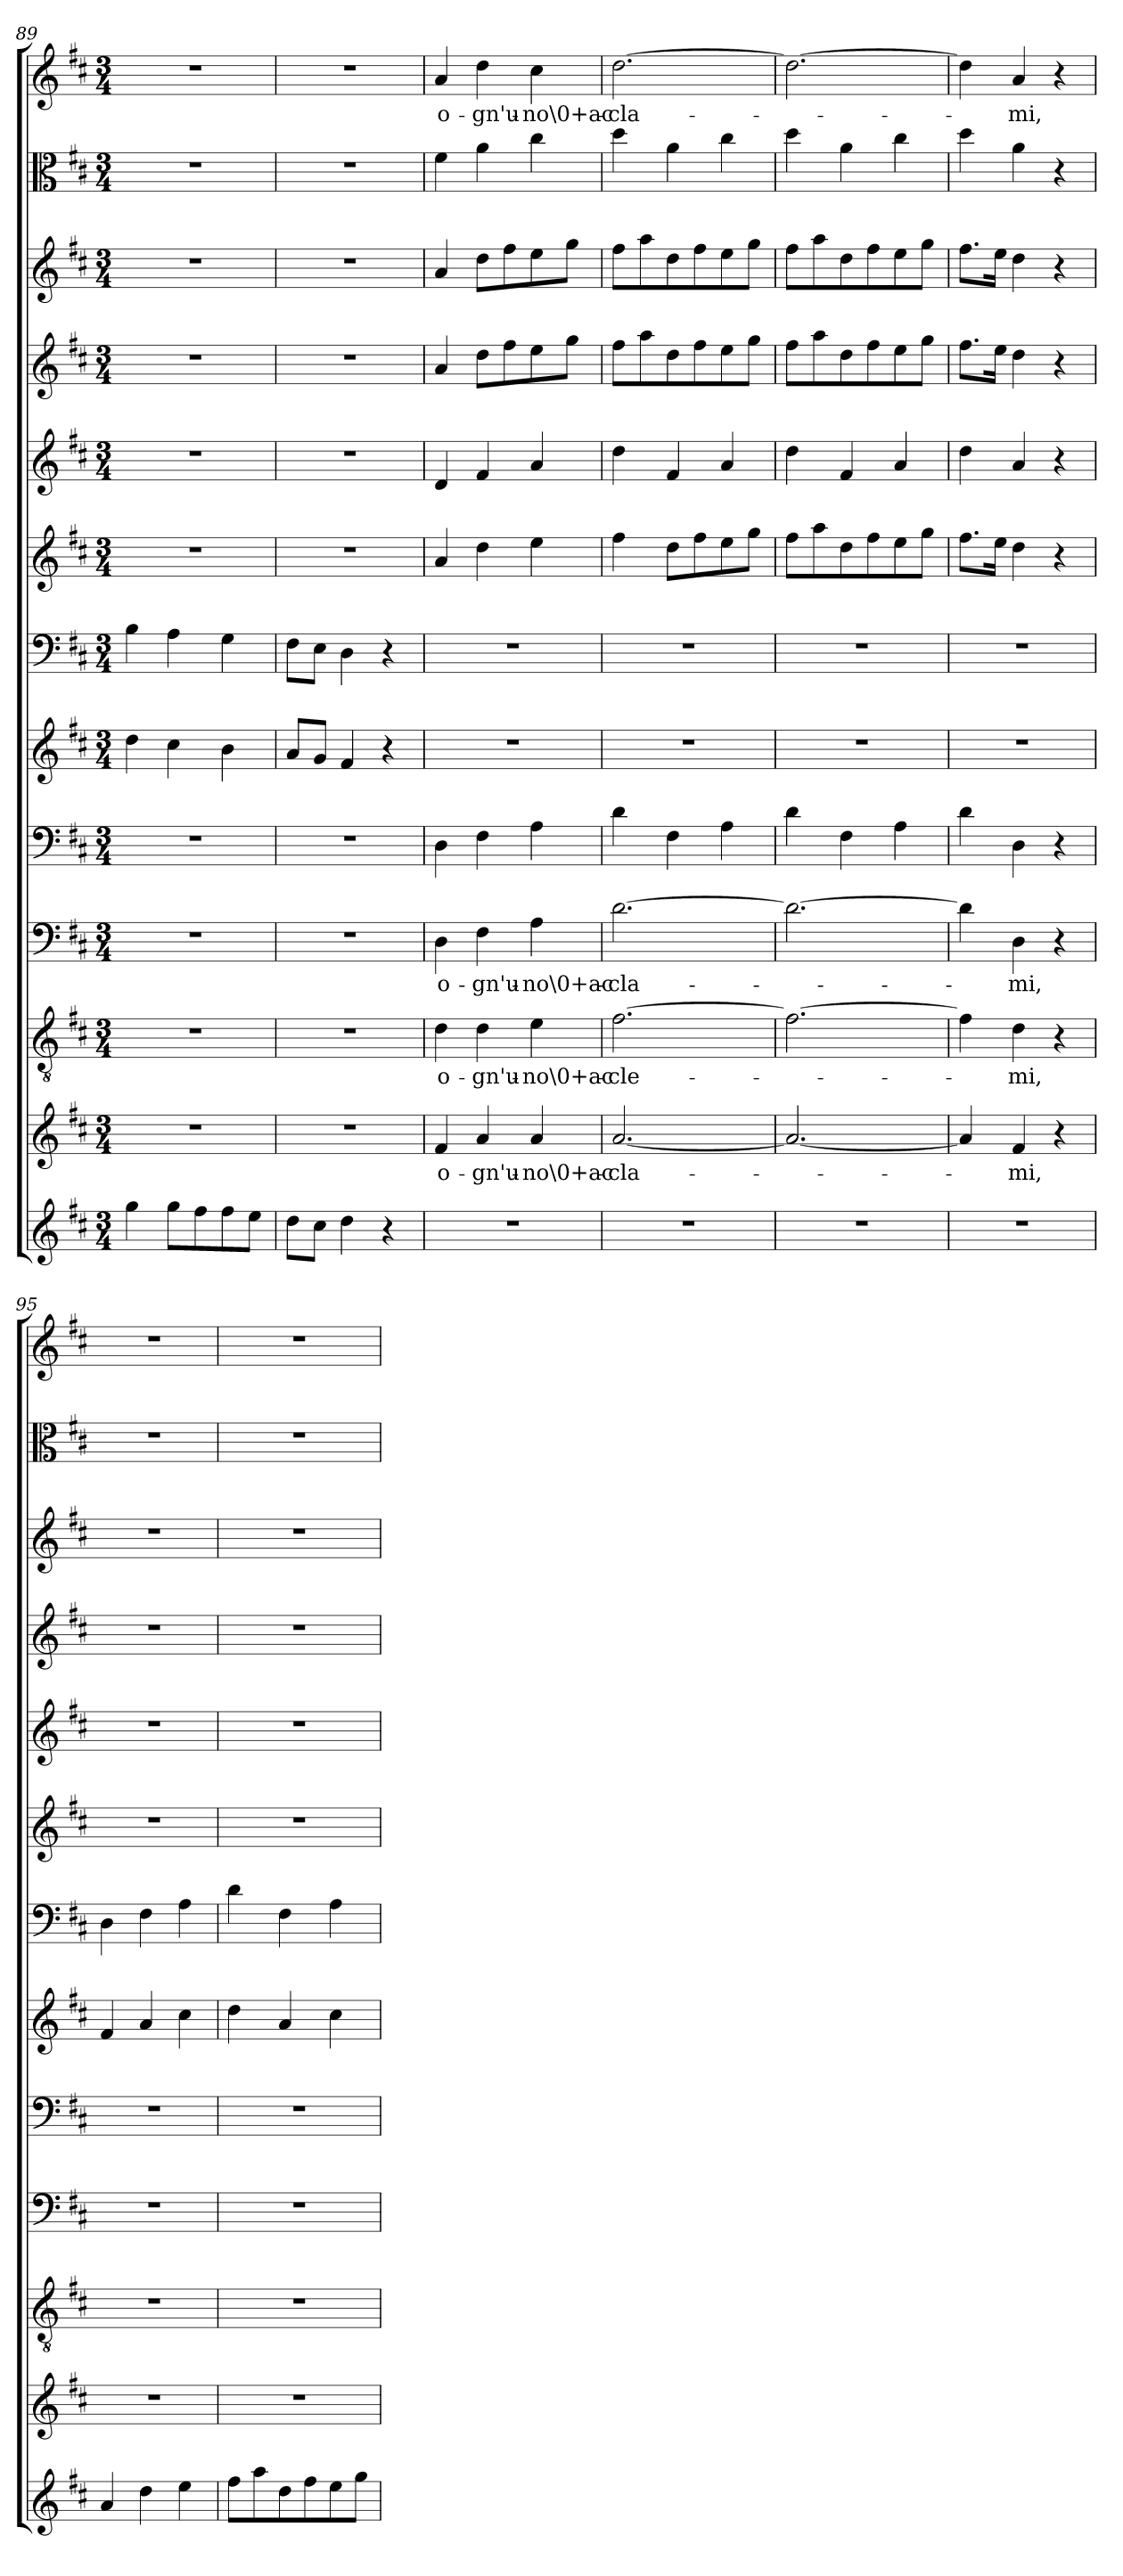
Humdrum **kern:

**kern	**kern	**text	**kern	**text	**kern	**text	**kern	**kern	**kern	**kern	**kern	**kern	**kern	**kern	**kern	**text
*part13	*part12	*part12	*part11	*part11	*part10	*part10	*part9	*part8	*part7	*part6	*part5	*part4	*part3	*part2	*part1	*part1
*staff13	*staff12	*staff12	*staff11	*staff11	*staff10	*staff10	*staff9	*staff8	*staff7	*staff6	*staff5	*staff4	*staff3	*staff2	*staff1	*staff1
*clefG2	*clefG2	*	*clefGv2	*	*clefF4	*	*clefF4	*clefG2	*clefF4	*clefG2	*clefG2	*clefG2	*clefG2	*clefC3	*clefG2	*
*k[f#c#]	*k[f#c#]	*	*k[f#c#]	*	*k[f#c#]	*	*k[f#c#]	*k[f#c#]	*k[f#c#]	*k[f#c#]	*k[f#c#]	*k[f#c#]	*k[f#c#]	*k[f#c#]	*k[f#c#]	*
*D:	*D:	*	*D:	*	*D:	*	*D:	*D:	*D:	*D:	*D:	*D:	*D:	*D:	*D:	*
*M3/4	*M3/4	*	*M3/4	*	*M3/4	*	*M3/4	*M3/4	*M3/4	*M3/4	*M3/4	*M3/4	*M3/4	*M3/4	*M3/4	*
=89	=89	=89	=89	=89	=89	=89	=89	=89	=89	=89	=89	=89	=89	=89	=89	=89
4gg\	2.r	.	2.r	.	2.r	.	2.r	4dd\	4B\	2.r	2.r	2.r	2.r	2.r	2.r	.
8gg\L	.	.	.	.	.	.	.	4cc#\	4A\	.	.	.	.	.	.	.
8ff#\	.	.	.	.	.	.	.	.	.	.	.	.	.	.	.	.
8ff#\	.	.	.	.	.	.	.	4b\	4G\	.	.	.	.	.	.	.
8ee\J	.	.	.	.	.	.	.	.	.	.	.	.	.	.	.	.
=90	=90	=90	=90	=90	=90	=90	=90	=90	=90	=90	=90	=90	=90	=90	=90	=90
8dd\L	2.r	.	2.r	.	2.r	.	2.r	8a/L	8F#\L	2.r	2.r	2.r	2.r	2.r	2.r	.
8cc#\J	.	.	.	.	.	.	.	8g/J	8E\J	.	.	.	.	.	.	.
4dd\	.	.	.	.	.	.	.	4f#/	4D\	.	.	.	.	.	.	.
4r	.	.	.	.	.	.	.	4r	4r	.	.	.	.	.	.	.
=91	=91	=91	=91	=91	=91	=91	=91	=91	=91	=91	=91	=91	=91	=91	=91	=91
2.r	4f#/	o-	4d\	o-	4D\	o-	4D\	2.r	2.r	4a/	4d/	4a/	4a/	4f#\	4a/	o-
.	4a/	-gn'u-	4d\	-gn'u-	4F#\	-gn'u-	4F#\	.	.	4dd\	4f#/	8dd\L	8dd\L	4a\	4dd\	-gn'u-
.	.	.	.	.	.	.	.	.	.	.	.	8ff#\	8ff#\	.	.	.
.	4a/	-no\0+ac-	4e\	-no\0+ac-	4A\	-no\0+ac-	4A\	.	.	4ee\	4a/	8ee\	8ee\	4cc#\	4cc#\	-no\0+ac-
.	.	.	.	.	.	.	.	.	.	.	.	8gg\J	8gg\J	.	.	.
=92	=92	=92	=92	=92	=92	=92	=92	=92	=92	=92	=92	=92	=92	=92	=92	=92
2.r	[2.a/	-cla-	[2.f#\	-cle-	[2.d\	-cla-	4d\	2.r	2.r	4ff#\	4dd\	8ff#\L	8ff#\L	4dd\	[2.dd\	-cla-
.	.	.	.	.	.	.	.	.	.	.	.	8aa\	8aa\	.	.	.
.	.	.	.	.	.	.	4F#\	.	.	8dd\L	4f#/	8dd\	8dd\	4a\	.	.
.	.	.	.	.	.	.	.	.	.	8ff#\	.	8ff#\	8ff#\	.	.	.
.	.	.	.	.	.	.	4A\	.	.	8ee\	4a/	8ee\	8ee\	4cc#\	.	.
.	.	.	.	.	.	.	.	.	.	8gg\J	.	8gg\J	8gg\J	.	.	.
=93	=93	=93	=93	=93	=93	=93	=93	=93	=93	=93	=93	=93	=93	=93	=93	=93
2.r	2.a/_	.	2.f#\_	.	2.d\_	.	4d\	2.r	2.r	8ff#\L	4dd\	8ff#\L	8ff#\L	4dd\	2.dd\_	.
.	.	.	.	.	.	.	.	.	.	8aa\	.	8aa\	8aa\	.	.	.
.	.	.	.	.	.	.	4F#\	.	.	8dd\	4f#/	8dd\	8dd\	4a\	.	.
.	.	.	.	.	.	.	.	.	.	8ff#\	.	8ff#\	8ff#\	.	.	.
.	.	.	.	.	.	.	4A\	.	.	8ee\	4a/	8ee\	8ee\	4cc#\	.	.
.	.	.	.	.	.	.	.	.	.	8gg\J	.	8gg\J	8gg\J	.	.	.
=94	=94	=94	=94	=94	=94	=94	=94	=94	=94	=94	=94	=94	=94	=94	=94	=94
2.r	4a/]	.	4f#\]	.	4d\]	.	4d\	2.r	2.r	8.ff#\L	4dd\	8.ff#\L	8.ff#\L	4dd\	4dd\]	.
.	.	.	.	.	.	.	.	.	.	16ee\Jk	.	16ee\Jk	16ee\Jk	.	.	.
.	4f#/	-mi,	4d\	-mi,	4D\	-mi,	4D\	.	.	4dd\	4a/	4dd\	4dd\	4a\	4a/	-mi,
.	4r	.	4r	.	4r	.	4r	.	.	4r	4r	4r	4r	4r	4r	.
=95	=95	=95	=95	=95	=95	=95	=95	=95	=95	=95	=95	=95	=95	=95	=95	=95
4a/	2.r	.	2.r	.	2.r	.	2.r	4f#/	4D\	2.r	2.r	2.r	2.r	2.r	2.r	.
4dd\	.	.	.	.	.	.	.	4a/	4F#\	.	.	.	.	.	.	.
4ee\	.	.	.	.	.	.	.	4cc#\	4A\	.	.	.	.	.	.	.
=96	=96	=96	=96	=96	=96	=96	=96	=96	=96	=96	=96	=96	=96	=96	=96	=96
8ff#\L	2.r	.	2.r	.	2.r	.	2.r	4dd\	4d\	2.r	2.r	2.r	2.r	2.r	2.r	.
8aa\	.	.	.	.	.	.	.	.	.	.	.	.	.	.	.	.
8dd\	.	.	.	.	.	.	.	4a/	4F#\	.	.	.	.	.	.	.
8ff#\	.	.	.	.	.	.	.	.	.	.	.	.	.	.	.	.
8ee\	.	.	.	.	.	.	.	4cc#\	4A\	.	.	.	.	.	.	.
8gg\J	.	.	.	.	.	.	.	.	.	.	.	.	.	.	.	.
=	=	=	=	=	=	=	=	=	=	=	=	=	=	=	=	=
*-	*-	*-	*-	*-	*-	*-	*-	*-	*-	*-	*-	*-	*-	*-	*-	*-
